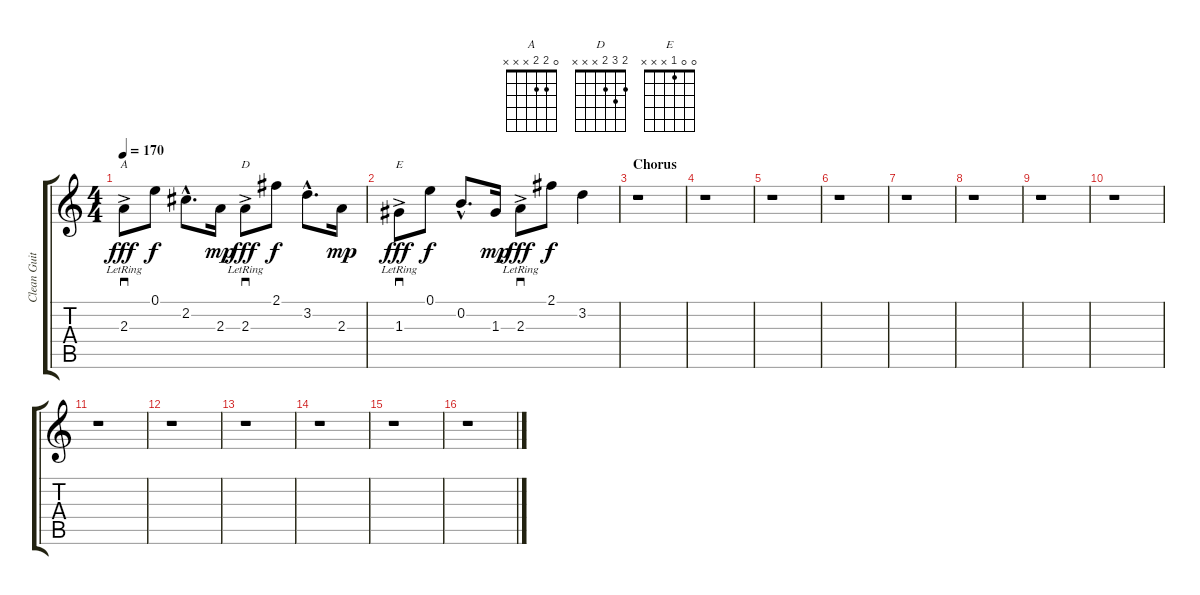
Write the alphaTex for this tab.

\track ("Clean Guitar" "Clean Guit") {instrument acousticguitarsteel}
\staff {score tabs}
\tuning (E4 B3 G3 D3 A2 E2) {hide}
\chord ("A" 0 2 2 x x x)
\chord ("D" 2 3 2 x x x)
\chord ("E" 0 0 1 x x x)
\ts (4 4)
\tempo 170
\clef g2
\ks c
2.3{ac lr}.8{sd ch "A" dy fff} 0.1.8{dy f} 2.2{hac}.8{d} 2.3.16{dy mp} 2.3{ac lr}.8{sd ch "D" dy fff} 2.1.8{dy f} 3.2{hac}.8{d} 2.3.16{dy mp} |
1.3{ac lr}.8{sd ch "E" dy fff} 0.1.8{dy f} 0.2{hac}.8{d} 1.3.16{dy mp} 2.3{ac lr}.8{sd dy fff} 2.1.8{dy f} 3.2.4 |
\section ("" "Chorus")
r.1 |
r.1 |
r.1 |
r.1 |
r.1 |
r.1 |
r.1 |
r.1 |
r.1 |
r.1 |
r.1 |
r.1 |
r.1 |
r.1
